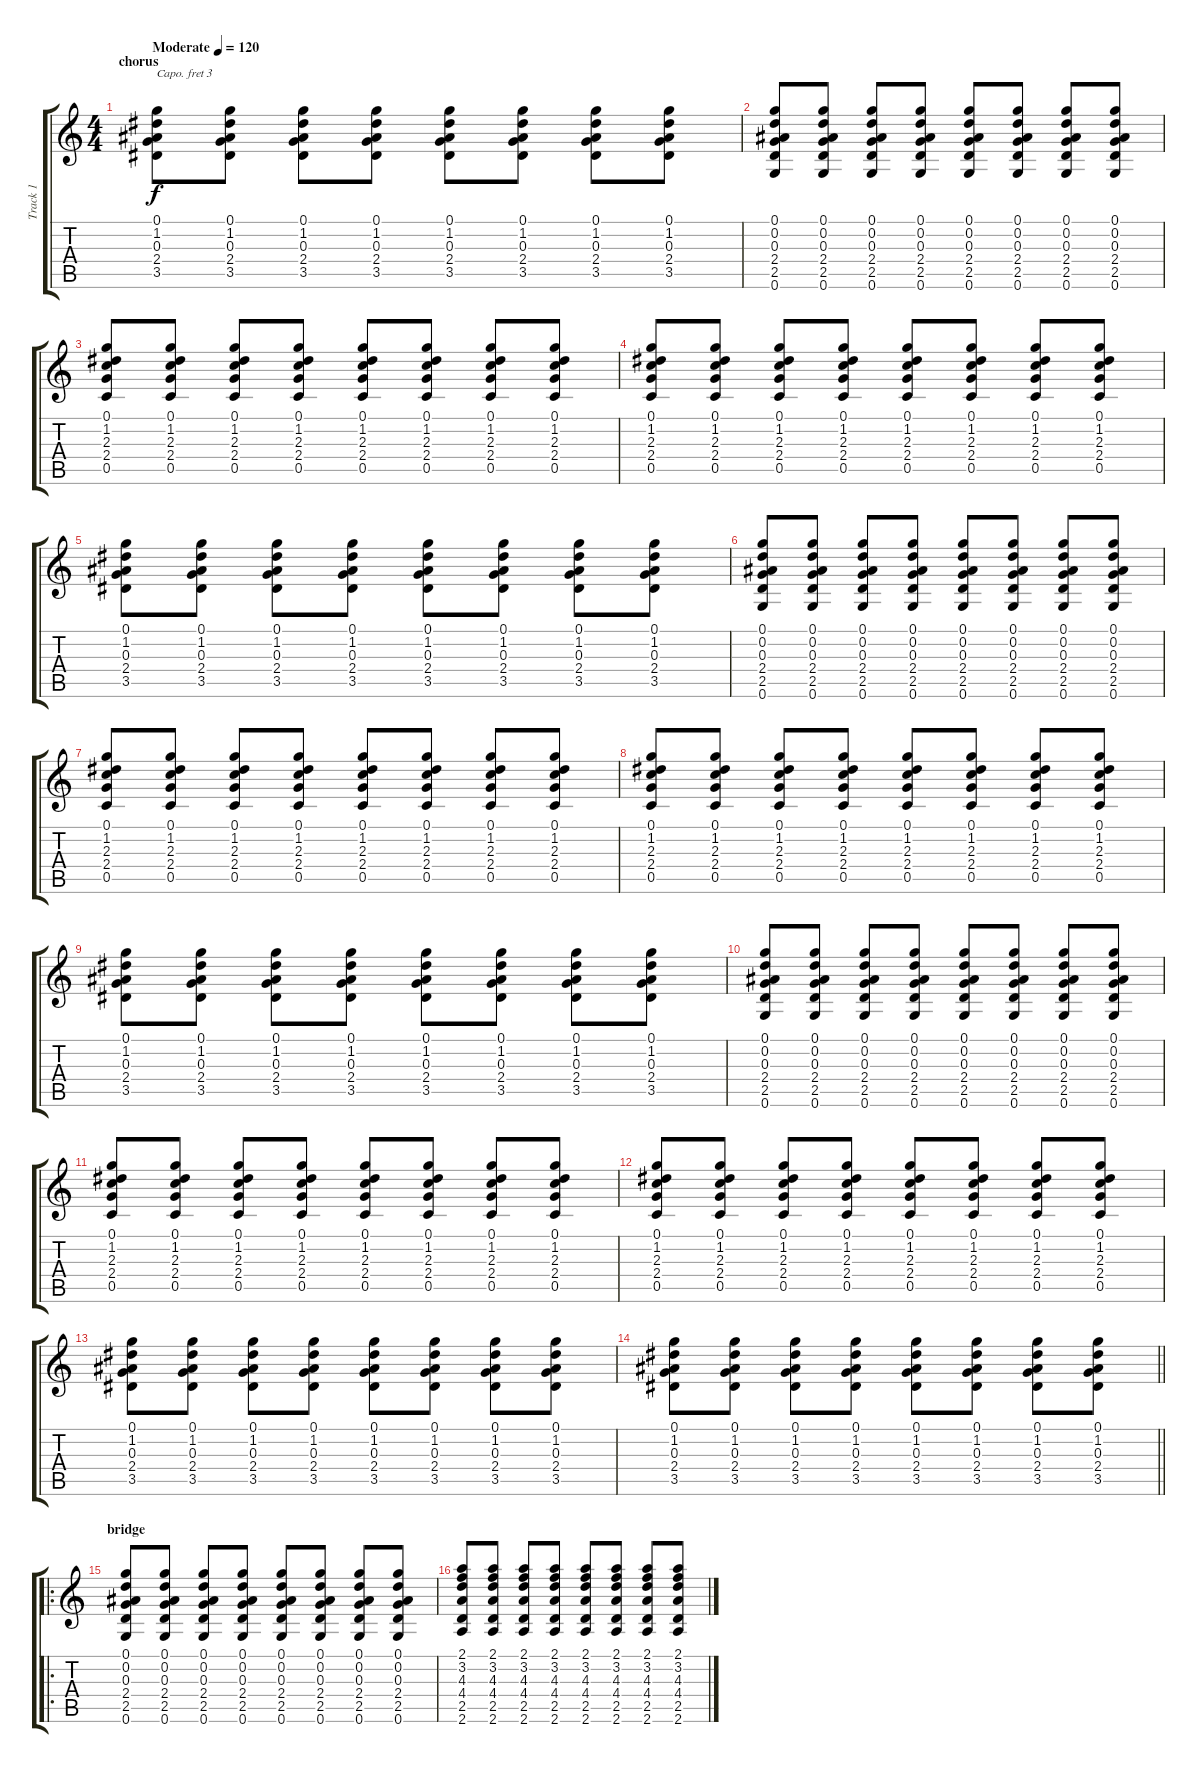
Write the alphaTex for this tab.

\track ("Track 1" "Track 1") {instrument electricguitarjazz}
\staff {score tabs}
\capo 3
\tuning (E4 B3 G3 D3 A2 E2) {hide}
\ts (4 4)
\section ("" "chorus")
\tempo (120 "Moderate")
\clef g2
\ks c
(0.1 1.2 0.3 2.4 3.5).8{dy f instrument electricguitarjazz} (0.1 1.2 0.3 2.4 3.5).8 (0.1 1.2 0.3 2.4 3.5).8 (0.1 1.2 0.3 2.4 3.5).8 (0.1 1.2 0.3 2.4 3.5).8 (0.1 1.2 0.3 2.4 3.5).8 (0.1 1.2 0.3 2.4 3.5).8 (0.1 1.2 0.3 2.4 3.5).8 |
(0.1 0.2 0.3 2.4 2.5 0.6).8 (0.1 0.2 0.3 2.4 2.5 0.6).8 (0.1 0.2 0.3 2.4 2.5 0.6).8 (0.1 0.2 0.3 2.4 2.5 0.6).8 (0.1 0.2 0.3 2.4 2.5 0.6).8 (0.1 0.2 0.3 2.4 2.5 0.6).8 (0.1 0.2 0.3 2.4 2.5 0.6).8 (0.1 0.2 0.3 2.4 2.5 0.6).8 |
(0.1 1.2 2.3 2.4 0.5).8 (0.1 1.2 2.3 2.4 0.5).8 (0.1 1.2 2.3 2.4 0.5).8 (0.1 1.2 2.3 2.4 0.5).8 (0.1 1.2 2.3 2.4 0.5).8 (0.1 1.2 2.3 2.4 0.5).8 (0.1 1.2 2.3 2.4 0.5).8 (0.1 1.2 2.3 2.4 0.5).8 |
(0.1 1.2 2.3 2.4 0.5).8 (0.1 1.2 2.3 2.4 0.5).8 (0.1 1.2 2.3 2.4 0.5).8 (0.1 1.2 2.3 2.4 0.5).8 (0.1 1.2 2.3 2.4 0.5).8 (0.1 1.2 2.3 2.4 0.5).8 (0.1 1.2 2.3 2.4 0.5).8 (0.1 1.2 2.3 2.4 0.5).8 |
(0.1 1.2 0.3 2.4 3.5).8 (0.1 1.2 0.3 2.4 3.5).8 (0.1 1.2 0.3 2.4 3.5).8 (0.1 1.2 0.3 2.4 3.5).8 (0.1 1.2 0.3 2.4 3.5).8 (0.1 1.2 0.3 2.4 3.5).8 (0.1 1.2 0.3 2.4 3.5).8 (0.1 1.2 0.3 2.4 3.5).8 |
(0.1 0.2 0.3 2.4 2.5 0.6).8 (0.1 0.2 0.3 2.4 2.5 0.6).8 (0.1 0.2 0.3 2.4 2.5 0.6).8 (0.1 0.2 0.3 2.4 2.5 0.6).8 (0.1 0.2 0.3 2.4 2.5 0.6).8 (0.1 0.2 0.3 2.4 2.5 0.6).8 (0.1 0.2 0.3 2.4 2.5 0.6).8 (0.1 0.2 0.3 2.4 2.5 0.6).8 |
(0.1 1.2 2.3 2.4 0.5).8 (0.1 1.2 2.3 2.4 0.5).8 (0.1 1.2 2.3 2.4 0.5).8 (0.1 1.2 2.3 2.4 0.5).8 (0.1 1.2 2.3 2.4 0.5).8 (0.1 1.2 2.3 2.4 0.5).8 (0.1 1.2 2.3 2.4 0.5).8 (0.1 1.2 2.3 2.4 0.5).8 |
(0.1 1.2 2.3 2.4 0.5).8 (0.1 1.2 2.3 2.4 0.5).8 (0.1 1.2 2.3 2.4 0.5).8 (0.1 1.2 2.3 2.4 0.5).8 (0.1 1.2 2.3 2.4 0.5).8 (0.1 1.2 2.3 2.4 0.5).8 (0.1 1.2 2.3 2.4 0.5).8 (0.1 1.2 2.3 2.4 0.5).8 |
(0.1 1.2 0.3 2.4 3.5).8 (0.1 1.2 0.3 2.4 3.5).8 (0.1 1.2 0.3 2.4 3.5).8 (0.1 1.2 0.3 2.4 3.5).8 (0.1 1.2 0.3 2.4 3.5).8 (0.1 1.2 0.3 2.4 3.5).8 (0.1 1.2 0.3 2.4 3.5).8 (0.1 1.2 0.3 2.4 3.5).8 |
(0.1 0.2 0.3 2.4 2.5 0.6).8 (0.1 0.2 0.3 2.4 2.5 0.6).8 (0.1 0.2 0.3 2.4 2.5 0.6).8 (0.1 0.2 0.3 2.4 2.5 0.6).8 (0.1 0.2 0.3 2.4 2.5 0.6).8 (0.1 0.2 0.3 2.4 2.5 0.6).8 (0.1 0.2 0.3 2.4 2.5 0.6).8 (0.1 0.2 0.3 2.4 2.5 0.6).8 |
(0.1 1.2 2.3 2.4 0.5).8 (0.1 1.2 2.3 2.4 0.5).8 (0.1 1.2 2.3 2.4 0.5).8 (0.1 1.2 2.3 2.4 0.5).8 (0.1 1.2 2.3 2.4 0.5).8 (0.1 1.2 2.3 2.4 0.5).8 (0.1 1.2 2.3 2.4 0.5).8 (0.1 1.2 2.3 2.4 0.5).8 |
(0.1 1.2 2.3 2.4 0.5).8 (0.1 1.2 2.3 2.4 0.5).8 (0.1 1.2 2.3 2.4 0.5).8 (0.1 1.2 2.3 2.4 0.5).8 (0.1 1.2 2.3 2.4 0.5).8 (0.1 1.2 2.3 2.4 0.5).8 (0.1 1.2 2.3 2.4 0.5).8 (0.1 1.2 2.3 2.4 0.5).8 |
(0.1 1.2 0.3 2.4 3.5).8 (0.1 1.2 0.3 2.4 3.5).8 (0.1 1.2 0.3 2.4 3.5).8 (0.1 1.2 0.3 2.4 3.5).8 (0.1 1.2 0.3 2.4 3.5).8 (0.1 1.2 0.3 2.4 3.5).8 (0.1 1.2 0.3 2.4 3.5).8 (0.1 1.2 0.3 2.4 3.5).8 |
\barLineRight lightlight
(0.1 1.2 0.3 2.4 3.5).8 (0.1 1.2 0.3 2.4 3.5).8 (0.1 1.2 0.3 2.4 3.5).8 (0.1 1.2 0.3 2.4 3.5).8 (0.1 1.2 0.3 2.4 3.5).8 (0.1 1.2 0.3 2.4 3.5).8 (0.1 1.2 0.3 2.4 3.5).8 (0.1 1.2 0.3 2.4 3.5).8 |
\ro
\section ("" "bridge")
(0.1 0.2 0.3 2.4 2.5 0.6).8 (0.1 0.2 0.3 2.4 2.5 0.6).8 (0.1 0.2 0.3 2.4 2.5 0.6).8 (0.1 0.2 0.3 2.4 2.5 0.6).8 (0.1 0.2 0.3 2.4 2.5 0.6).8 (0.1 0.2 0.3 2.4 2.5 0.6).8 (0.1 0.2 0.3 2.4 2.5 0.6).8 (0.1 0.2 0.3 2.4 2.5 0.6).8 |
(2.1 3.2 4.3 4.4 2.5 2.6).8 (2.1 3.2 4.3 4.4 2.5 2.6).8 (2.1 3.2 4.3 4.4 2.5 2.6).8 (2.1 3.2 4.3 4.4 2.5 2.6).8 (2.1 3.2 4.3 4.4 2.5 2.6).8 (2.1 3.2 4.3 4.4 2.5 2.6).8 (2.1 3.2 4.3 4.4 2.5 2.6).8 (2.1 3.2 4.3 4.4 2.5 2.6).8
